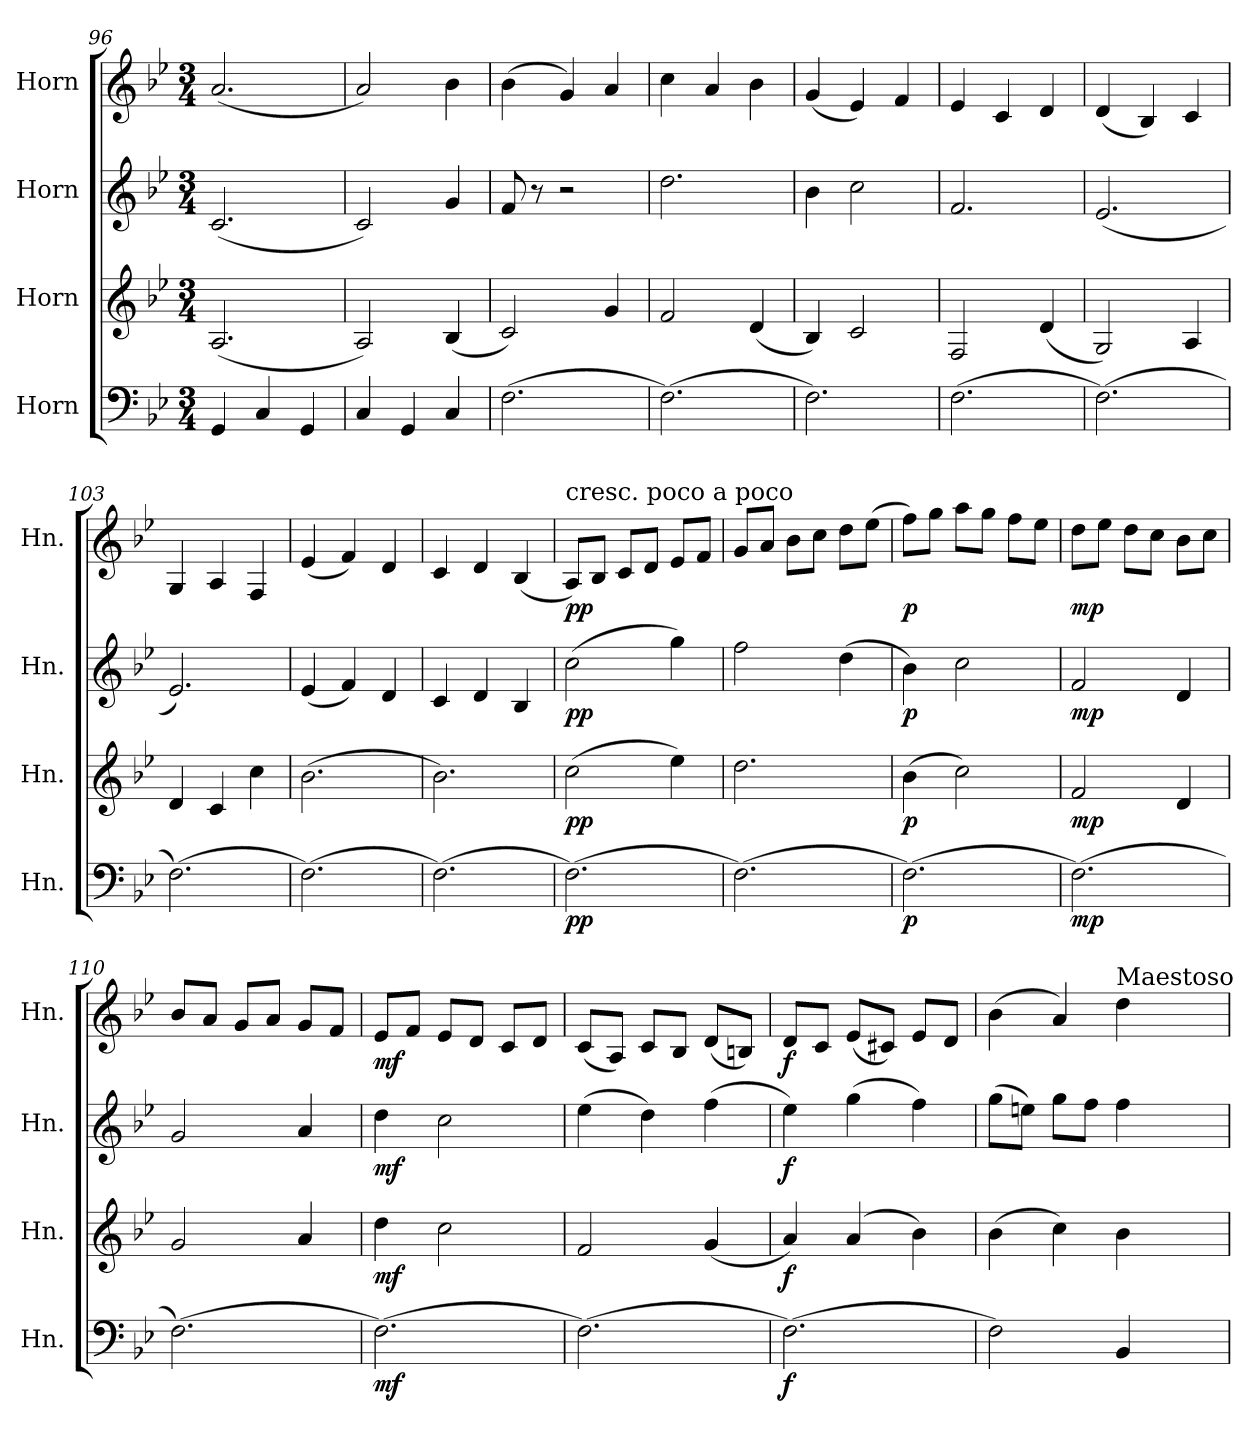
**kern	**dynam	**kern	**dynam	**kern	**dynam	**kern	**dynam
*part4	*part4	*part3	*part3	*part2	*part2	*part1	*part1
*staff4	*staff4	*staff3	*staff3	*staff2	*staff2	*staff1	*staff1
*I"Horn	*	*I"Horn	*	*I"Horn	*	*I"Horn	*
*I'Hn.	*	*I'Hn.	*	*I'Hn.	*	*I'Hn.	*
*clefF4	*	*clefG2	*	*clefG2	*	*clefG2	*
*ITrd4c7	*	*ITrd4c7	*	*ITrd4c7	*	*ITrd4c7	*
*k[b-e-a-]	*	*k[b-e-a-]	*	*k[b-e-a-]	*	*k[b-e-a-]	*
*E-:	*	*E-:	*	*E-:	*	*E-:	*
*M3/4	*	*M3/4	*	*M3/4	*	*M3/4	*
=96	=96	=96	=96	=96	=96	=96	=96
4CC/	.	(2.D/	.	(2.F/	.	(2.d/	.
4FF/	.	.	.	.	.	.	.
4CC/	.	.	.	.	.	.	.
=97	=97	=97	=97	=97	=97	=97	=97
4FF/	.	2D/)	.	2F/)	.	2d/)	.
4CC/	.	.	.	.	.	.	.
4FF/	.	(4E-/	.	4c/	.	4e-\	.
=98	=98	=98	=98	=98	=98	=98	=98
(2.BB-\	.	2F/)	.	8B-/	.	(4e-\	.
.	.	.	.	8r	.	.	.
.	.	.	.	2r	.	4c/)	.
.	.	4c/	.	.	.	4d/	.
=99	=99	=99	=99	=99	=99	=99	=99
(2.BB-\)	.	2B-/	.	2.g\	.	4f\	.
.	.	.	.	.	.	4d/	.
.	.	(4G/	.	.	.	4e-\	.
!!LO:LB:g=z
=100	=100	=100	=100	=100	=100	=100	=100
2.BB-\)	.	4E-/)	.	4e-\	.	(4c/	.
.	.	2F/	.	2f\	.	4A-/)	.
.	.	.	.	.	.	4B-/	.
=101	=101	=101	=101	=101	=101	=101	=101
(2.BB-\	.	2BB-/	.	2.B-/	.	4A-/	.
.	.	.	.	.	.	4F/	.
.	.	(4G/	.	.	.	4G/	.
=102	=102	=102	=102	=102	=102	=102	=102
(2.BB-\)	.	2C/)	.	(2.A-/	.	(4G/	.
.	.	.	.	.	.	4E-/)	.
.	.	4D/	.	.	.	4F/	.
=103	=103	=103	=103	=103	=103	=103	=103
(2.BB-\)	.	4G/	.	2.A-/)	.	4C/	.
.	.	4F/	.	.	.	4D/	.
.	.	4f\	.	.	.	4BB-/	.
=104	=104	=104	=104	=104	=104	=104	=104
(2.BB-\)	.	(2.e-\	.	(4A-/	.	(4A-/	.
.	.	.	.	4B-/)	.	4B-/)	.
.	.	.	.	4G/	.	4G/	.
=105	=105	=105	=105	=105	=105	=105	=105
(2.BB-\)	.	2.e-\)	.	4F/	.	4F/	.
.	.	.	.	4G/	.	4G/	.
.	.	.	.	4E-/	.	(4E-/	.
=106	=106	=106	=106	=106	=106	=106	=106
!	!	!	!	!	!	!LO:TX:a:t=cresc. poco a poco	!
!	!LO:DY:b	!	!LO:DY:b	!	!LO:DY:b	!	!LO:DY:b
(2.BB-\)	pp	(2f\	pp	(2f\	pp	8D/L)	pp
.	.	.	.	.	.	8E-/J	.
.	.	.	.	.	.	8F/L	.
.	.	.	.	.	.	8G/J	.
.	.	4a-\)	.	4cc\)	.	8A-/L	.
.	.	.	.	.	.	8B-/J	.
=107	=107	=107	=107	=107	=107	=107	=107
(2.BB-\)	.	2.g\	.	2b-\	.	8c/L	.
.	.	.	.	.	.	8d/J	.
.	.	.	.	.	.	8e-\L	.
.	.	.	.	.	.	8f\J	.
.	.	.	.	(4g\	.	8g\L	.
.	.	.	.	.	.	(8a-\J	.
!!LO:PB:g=z
=108	=108	=108	=108	=108	=108	=108	=108
!	!LO:DY:b	!	!LO:DY:b	!	!LO:DY:b	!	!LO:DY:b
(2.BB-\)	p	(4e-\	p	4e-\)	p	8b-\L)	p
.	.	.	.	.	.	8cc\J	.
.	.	2f\)	.	2f\	.	8dd\L	.
.	.	.	.	.	.	8cc\J	.
.	.	.	.	.	.	8b-\L	.
.	.	.	.	.	.	8a-\J	.
=109	=109	=109	=109	=109	=109	=109	=109
!	!LO:DY:b	!	!LO:DY:b	!	!LO:DY:b	!	!LO:DY:b
(2.BB-\)	mp	2B-/	mp	2B-/	mp	8g\L	mp
.	.	.	.	.	.	8a-\J	.
.	.	.	.	.	.	8g\L	.
.	.	.	.	.	.	8f\J	.
.	.	4G/	.	4G/	.	8e-\L	.
.	.	.	.	.	.	8f\J	.
=110	=110	=110	=110	=110	=110	=110	=110
(2.BB-\)	.	2c/	.	2c/	.	8e-/L	.
.	.	.	.	.	.	8d/J	.
.	.	.	.	.	.	8c/L	.
.	.	.	.	.	.	8d/J	.
.	.	4d/	.	4d/	.	8c/L	.
.	.	.	.	.	.	8B-/J	.
=111	=111	=111	=111	=111	=111	=111	=111
!	!LO:DY:b	!	!LO:DY:b	!	!LO:DY:b	!	!LO:DY:b
(2.BB-\)	mf	4g\	mf	4g\	mf	8A-/L	mf
.	.	.	.	.	.	8B-/J	.
.	.	2f\	.	2f\	.	8A-/L	.
.	.	.	.	.	.	8G/J	.
.	.	.	.	.	.	8F/L	.
.	.	.	.	.	.	8G/J	.
=112	=112	=112	=112	=112	=112	=112	=112
(2.BB-\)	.	2B-/	.	(4a-\	.	(8F/L	.
.	.	.	.	.	.	8D/J)	.
.	.	.	.	4g\)	.	8F/L	.
.	.	.	.	.	.	8E-/J	.
.	.	(4c/	.	(4b-\	.	(8G/L	.
.	.	.	.	.	.	8En/J)	.
=113	=113	=113	=113	=113	=113	=113	=113
!	!LO:DY:b	!	!LO:DY:b	!	!LO:DY:b	!	!LO:DY:b
(2.BB-\)	f	4d/)	f	4a-\)	f	8G/L	f
.	.	.	.	.	.	8F/J	.
.	.	(4d/	.	(4cc\	.	(8A-/L	.
.	.	.	.	.	.	8F#X/J)	.
.	.	4e-\)	.	4b-\)	.	8A-/L	.
.	.	.	.	.	.	8G/J	.
!!LO:LB:g=z
=114	=114	=114	=114	=114	=114	=114	=114
2BB-\)	.	(4e-\	.	(8cc\L	.	(4e-\	.
.	.	.	.	8an\J)	.	.	.
.	.	4f\)	.	8cc\L	.	4d/)	.
.	.	.	.	8b-\J	.	.	.
!	!	!	!	!	!	!LO:TX:a:t=Maestoso	!
4EE-/	.	4e-\	.	4b-\	.	4g\	.
=	=	=	=	=	=	=	=
*-	*-	*-	*-	*-	*-	*-	*-
